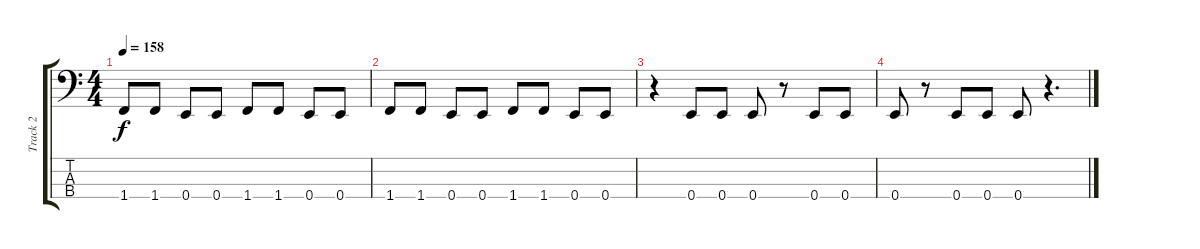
\track ("Track 2" "Track 2") {instrument electricbasspick}
\staff {score tabs}
\tuning (G2 D2 A1 E1) {hide}
\ts (4 4)
\tempo 158
\clef f4
\ks c
1.4.8{dy f} 1.4.8 0.4.8 0.4.8 1.4.8 1.4.8 0.4.8 0.4.8 |
1.4.8 1.4.8 0.4.8 0.4.8 1.4.8 1.4.8 0.4.8 0.4.8 |
r.4 0.4.8 0.4.8 0.4.8 r.8 0.4.8 0.4.8 |
0.4.8 r.8 0.4.8 0.4.8 0.4.8 r.4{d}
